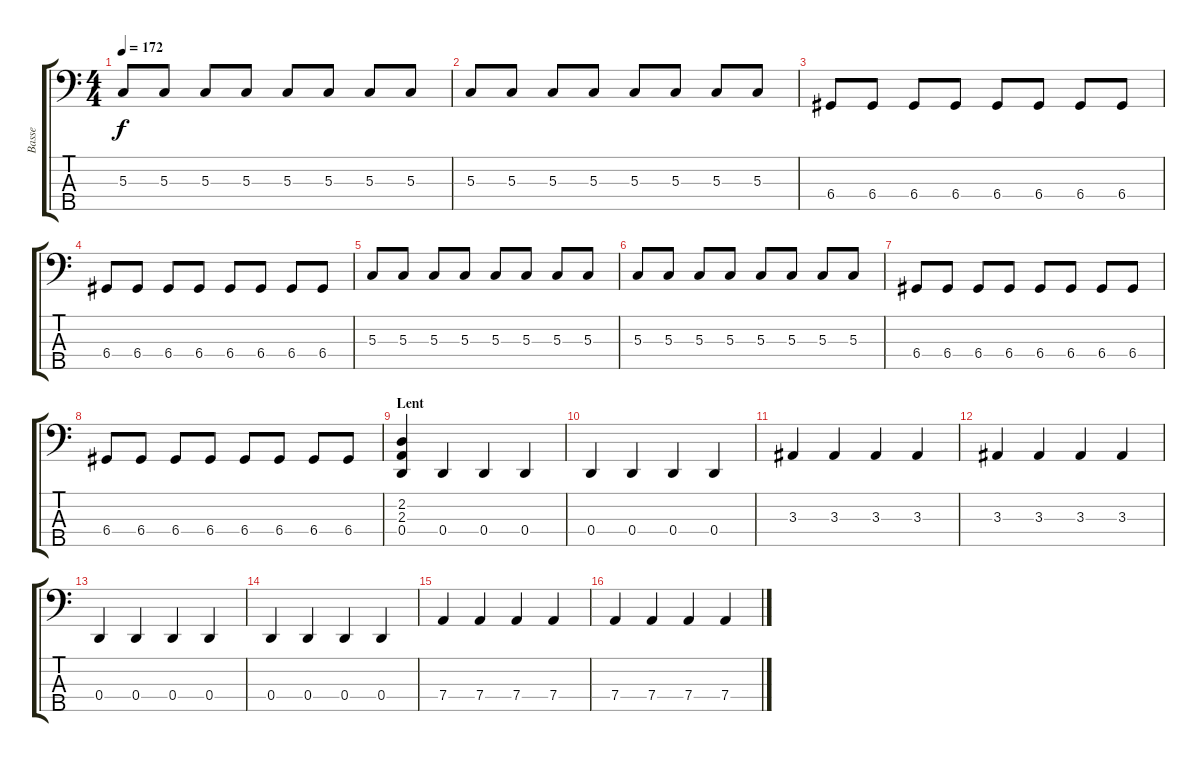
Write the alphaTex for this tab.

\track ("Basse" "Basse") {instrument electricbassfinger}
\staff {score tabs}
\tuning (F2 C2 G1 D1 A0) {hide}
\ts (4 4)
\tempo 172
\clef f4
\ks c
5.3.8{dy f} 5.3.8 5.3.8 5.3.8 5.3.8 5.3.8 5.3.8 5.3.8 |
5.3.8 5.3.8 5.3.8 5.3.8 5.3.8 5.3.8 5.3.8 5.3.8 |
6.4.8 6.4.8 6.4.8 6.4.8 6.4.8 6.4.8 6.4.8 6.4.8 |
6.4.8 6.4.8 6.4.8 6.4.8 6.4.8 6.4.8 6.4.8 6.4.8 |
5.3.8 5.3.8 5.3.8 5.3.8 5.3.8 5.3.8 5.3.8 5.3.8 |
5.3.8 5.3.8 5.3.8 5.3.8 5.3.8 5.3.8 5.3.8 5.3.8 |
6.4.8 6.4.8 6.4.8 6.4.8 6.4.8 6.4.8 6.4.8 6.4.8 |
6.4.8 6.4.8 6.4.8 6.4.8 6.4.8 6.4.8 6.4.8 6.4.8 |
\section ("" "Lent")
(2.2 2.3 0.4).4 0.4.4 0.4.4 0.4.4 |
0.4.4 0.4.4 0.4.4 0.4.4 |
3.3.4 3.3.4 3.3.4 3.3.4 |
3.3.4 3.3.4 3.3.4 3.3.4 |
0.4.4 0.4.4 0.4.4 0.4.4 |
0.4.4 0.4.4 0.4.4 0.4.4 |
7.4.4 7.4.4 7.4.4 7.4.4 |
7.4.4 7.4.4 7.4.4 7.4.4
